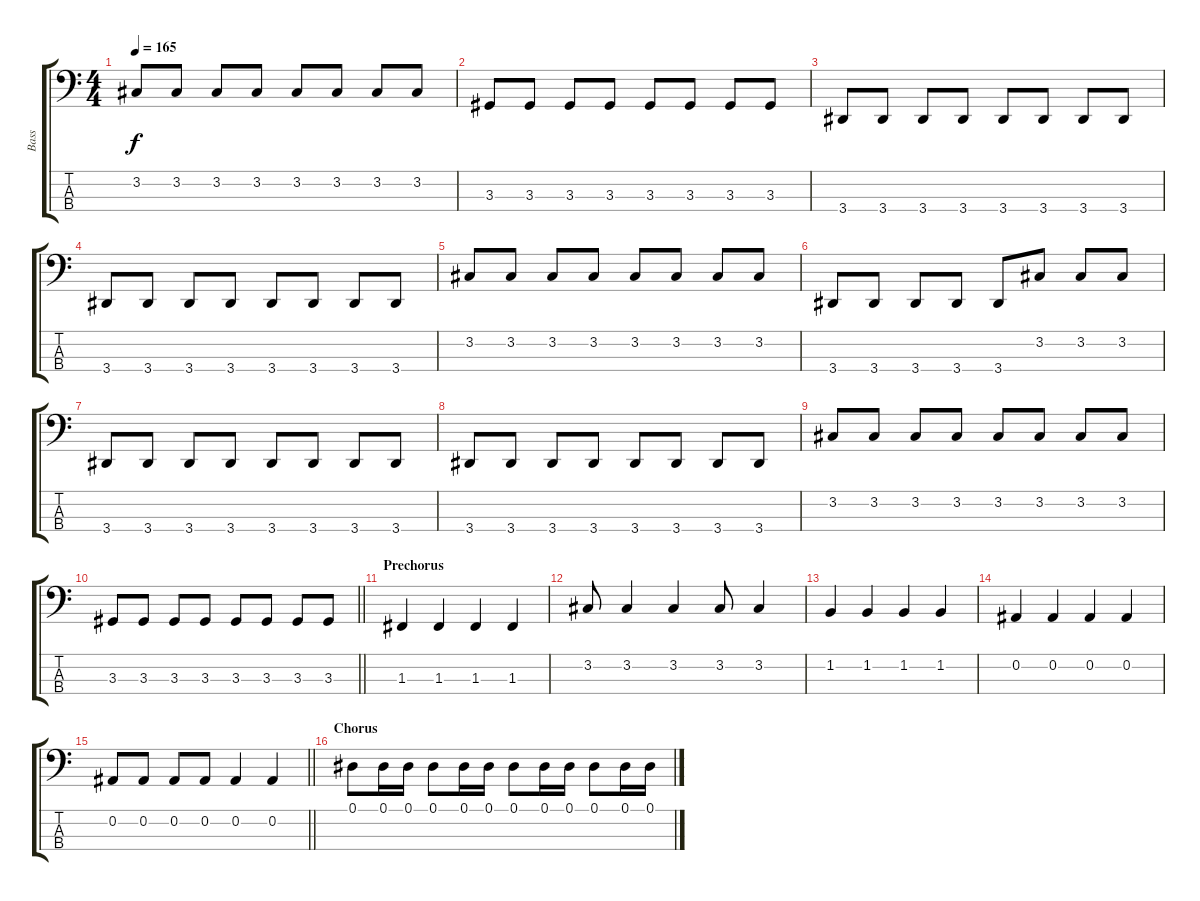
\track ("Bass" "Bass") {instrument electricbasspick}
\staff {score tabs}
\tuning (Eb2 Bb1 F1 C1) {hide}
\ts (4 4)
\tempo 165
\clef f4
\ks c
3.2.8{dy f} 3.2.8 3.2.8 3.2.8 3.2.8 3.2.8 3.2.8 3.2.8 |
3.3.8 3.3.8 3.3.8 3.3.8 3.3.8 3.3.8 3.3.8 3.3.8 |
3.4.8 3.4.8 3.4.8 3.4.8 3.4.8 3.4.8 3.4.8 3.4.8 |
3.4.8 3.4.8 3.4.8 3.4.8 3.4.8 3.4.8 3.4.8 3.4.8 |
3.2.8 3.2.8 3.2.8 3.2.8 3.2.8 3.2.8 3.2.8 3.2.8 |
3.4.8 3.4.8 3.4.8 3.4.8 3.4.8 3.2.8 3.2.8 3.2.8 |
3.4.8 3.4.8 3.4.8 3.4.8 3.4.8 3.4.8 3.4.8 3.4.8 |
3.4.8 3.4.8 3.4.8 3.4.8 3.4.8 3.4.8 3.4.8 3.4.8 |
3.2.8 3.2.8 3.2.8 3.2.8 3.2.8 3.2.8 3.2.8 3.2.8 |
\barLineRight lightlight
3.3.8 3.3.8 3.3.8 3.3.8 3.3.8 3.3.8 3.3.8 3.3.8 |
\section ("" "Prechorus")
1.3.4 1.3.4 1.3.4 1.3.4 |
3.2.8 3.2.4 3.2.4 3.2.8 3.2.4 |
1.2.4 1.2.4 1.2.4 1.2.4 |
0.2.4 0.2.4 0.2.4 0.2.4 |
\barLineRight lightlight
0.2.8 0.2.8 0.2.8 0.2.8 0.2.4 0.2.4 |
\section ("" "Chorus")
0.1.8 0.1.16 0.1.16 0.1.8 0.1.16 0.1.16 0.1.8 0.1.16 0.1.16 0.1.8 0.1.16 0.1.16
